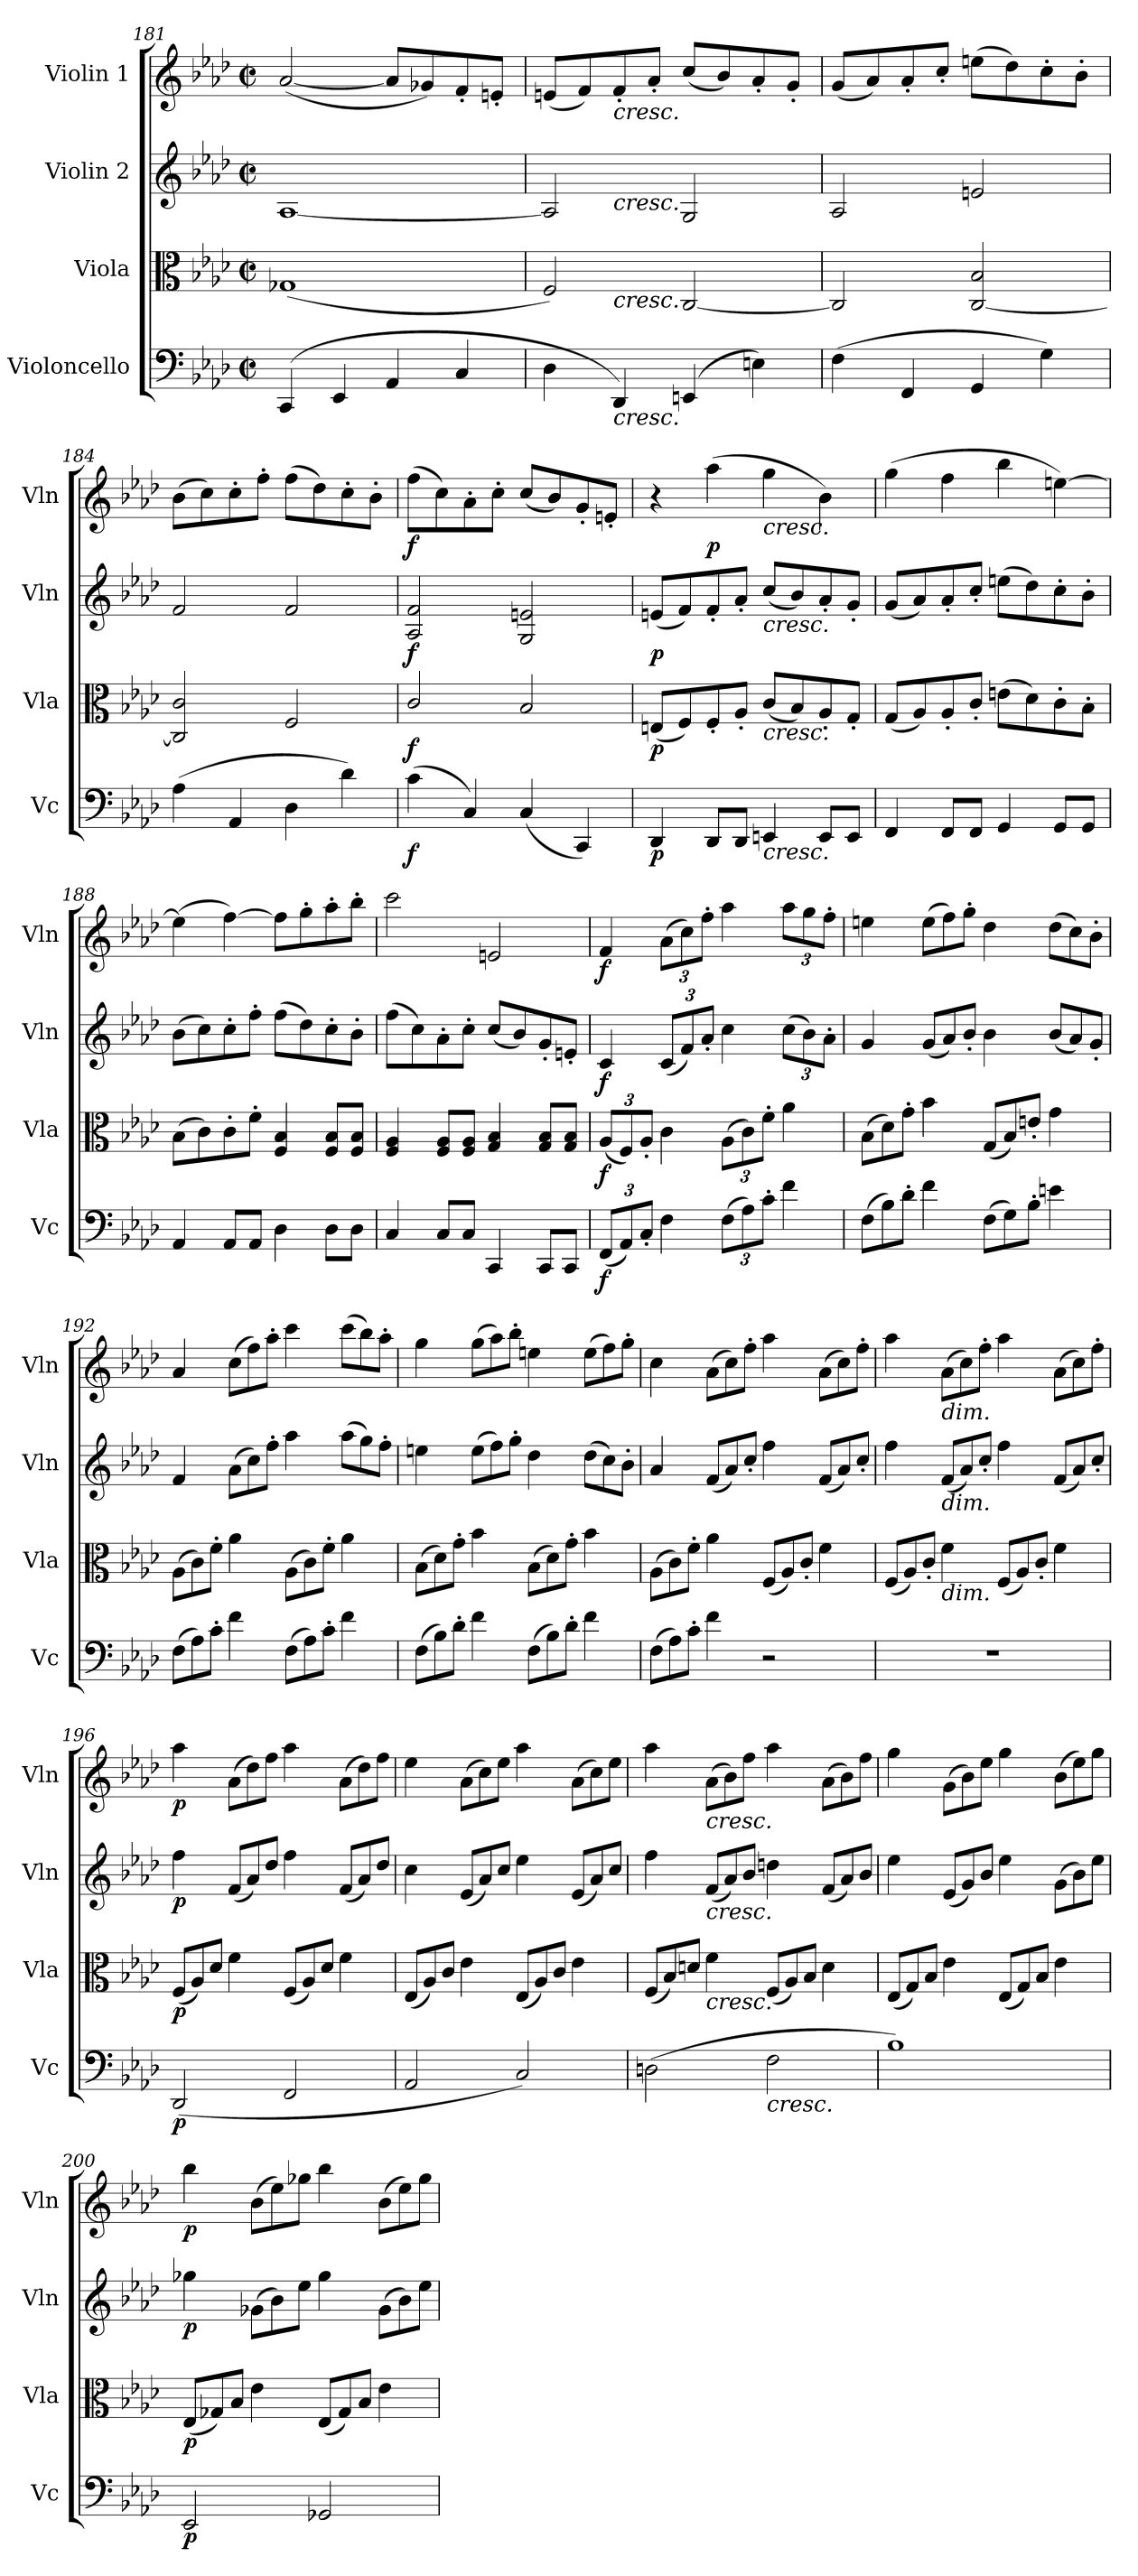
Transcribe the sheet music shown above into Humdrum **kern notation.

**kern	**dynam	**kern	**dynam	**kern	**dynam	**kern	**dynam
*part4	*part4	*part3	*part3	*part2	*part2	*part1	*part1
*staff4	*staff4	*staff3	*staff3	*staff2	*staff2	*staff1	*staff1
*I"Violoncello	*	*I"Viola	*	*I"Violin 2	*	*I"Violin 1	*
*I'Vc	*	*I'Vla	*	*I'Vln	*	*I'Vln	*
*clefF4	*	*clefC3	*	*clefG2	*	*clefG2	*
*k[b-e-a-d-]	*	*k[b-e-a-d-]	*	*k[b-e-a-d-]	*	*k[b-e-a-d-]	*
*M2/2	*	*M2/2	*	*M2/2	*	*M2/2	*
*met(c|)	*	*met(c|)	*	*met(c|)	*	*met(c|)	*
=181	=181	=181	=181	=181	=181	=181	=181
(<4CC/	.	(1G-X	.	[1A-	.	([2a-/	.
4EE-/	.	.	.	.	.	.	.
4AA-/	.	.	.	.	.	8a-/L]	.
.	.	.	.	.	.	8g-X/)	.
4C/	.	.	.	.	.	8f'/	.
.	.	.	.	.	.	8en'/J	.
=182	=182	=182	=182	=182	=182	=182	=182
*	*	*^	*	*^	*	*	*
4D-\	.	2F/)	4ryy	.	2A-/]	4ryy	.	(8en/L	.
.	.	.	.	.	.	.	.	8f/)	.
!	!	!	!	!	!	!	!	!LO:TX:b:i:t=cresc.	!
!	!	!	!	!	!	!LO:TX:b:i:t=cresc.	!	!	!
!	!	!	!LO:TX:b:i:t=cresc.	!	!	!	!	!	!
!LO:TX:b:i:t=cresc.	!	!	!	!	!	!	!	!	!
4DD-/)	.	.	4ryy	.	.	4ryy	.	8f'/	.
.	.	.	.	.	.	.	.	8a-'/J	.
(4EEn/	.	[2C/	2ryy	.	2G/	2ryy	.	(8cc/L	.
.	.	.	.	.	.	.	.	8b-/)	.
4En\)	.	.	.	.	.	.	.	8a-'/	.
.	.	.	.	.	.	.	.	8g'/J	.
*	*	*v	*v	*	*	*	*	*	*
*	*	*	*	*v	*v	*	*	*
=183	=183	=183	=183	=183	=183	=183	=183
(4F\	.	2C/]	.	2A-/	.	(8g/L	.
.	.	.	.	.	.	8a-/)	.
4FF/	.	.	.	.	.	8a-'/	.
.	.	.	.	.	.	8cc'/J	.
4GG/	.	[2C/ 2B-/	.	2en/	.	(8een\L	.
.	.	.	.	.	.	8dd-\)	.
4G\)	.	.	.	.	.	8cc'\	.
.	.	.	.	.	.	8b-'\J	.
=184	=184	=184	=184	=184	=184	=184	=184
(4A-\	.	2C/] 2c/	.	2f/	.	(8b-\L	.
.	.	.	.	.	.	8cc\)	.
4AA-/	.	.	.	.	.	8cc'\	.
.	.	.	.	.	.	8ff'\J	.
4D-\	.	2F/	.	2f/	.	(8ff\L	.
.	.	.	.	.	.	8dd-\)	.
4d-\)	.	.	.	.	.	8cc'\	.
.	.	.	.	.	.	8b-'\J	.
=185	=185	=185	=185	=185	=185	=185	=185
!	!LO:DY:b	!	!LO:DY:b	!	!LO:DY:b	!	!LO:DY:b
(4c\	f	2c/	f	2A-/ 2f/	f	(8ff\L	f
.	.	.	.	.	.	8cc\)	.
4C/)	.	.	.	.	.	8a-'\	.
.	.	.	.	.	.	8cc'\J	.
(4C/	.	2B-/	.	2G/ 2en/	.	(8cc/L	.
.	.	.	.	.	.	8b-/)	.
4CC/)	.	.	.	.	.	8g'/	.
.	.	.	.	.	.	8en'/J	.
!!LO:LB:g=z
=186	=186	=186	=186	=186	=186	=186	=186
!	!LO:DY:b	!	!LO:DY:b	!	!LO:DY:b	!	!
4DD-/	p	(8En/L	p	(8en/L	p	4r	.
.	.	8F/)	.	8f/)	.	.	.
!	!	!	!	!	!	!	!LO:DY:b
8DD-/L	.	8F'/	.	8f'/	.	(4aa-\	p
8DD-/J	.	8A-'/J	.	8a-'/J	.	.	.
!	!	!	!	!	!	!LO:TX:b:i:t=cresc.	!
!	!	!	!	!LO:TX:b:i:t=cresc.	!	!	!
!	!	!LO:TX:b:i:t=cresc.	!	!	!	!	!
!LO:TX:b:i:t=cresc.	!	!	!	!	!	!	!
4EEn/	.	(8c/L	.	(8cc/L	.	4gg\	.
.	.	8B-/)	.	8b-/)	.	.	.
8EE/L	.	8A-'/	.	8a-'/	.	4b-\)	.
8EE/J	.	8G'/J	.	8g'/J	.	.	.
=187	=187	=187	=187	=187	=187	=187	=187
4FF/	.	(8G/L	.	(8g/L	.	(4gg\	.
.	.	8A-/)	.	8a-/)	.	.	.
8FF/L	.	8A-'/	.	8a-'/	.	4ff\	.
8FF/J	.	8c'/J	.	8cc'/J	.	.	.
4GG/	.	(8en\L	.	(8een\L	.	4bb-\	.
.	.	8d-\)	.	8dd-\)	.	.	.
8GG/L	.	8c'\	.	8cc'\	.	[4een\)	.
8GG/J	.	8B-'\J	.	8b-'\J	.	.	.
!!LO:PB:g=z
=188	=188	=188	=188	=188	=188	=188	=188
4AA-/	.	(8B-\L	.	(8b-\L	.	(4een\]	.
.	.	8c\)	.	8cc\)	.	.	.
8AA-/L	.	8c'\	.	8cc'\	.	[4ff\)	.
8AA-/J	.	8f'\J	.	8ff'\J	.	.	.
4D-\	.	4F/ 4B-/	.	(8ff\L	.	8ff\L]	.
.	.	.	.	8dd-\)	.	8gg'\	.
8D-\L	.	8F/ 8B-/L	.	8cc'\	.	8aa-'\	.
8D-\J	.	8F/ 8B-/J	.	8b-'\J	.	8bb-'\J	.
=189	=189	=189	=189	=189	=189	=189	=189
4C/	.	4F/ 4A-/	.	(8ff\L	.	2ccc\	.
.	.	.	.	8cc\)	.	.	.
8C/L	.	8F/ 8A-/L	.	8a-'\	.	.	.
8C/J	.	8F/ 8A-/J	.	8cc'\J	.	.	.
4CC/	.	4G/ 4B-/	.	(8cc/L	.	2en/	.
.	.	.	.	8b-/)	.	.	.
8CC/L	.	8G/ 8B-/L	.	8g'/	.	.	.
8CC/J	.	8G/ 8B-/J	.	8en'/J	.	.	.
=190	=190	=190	=190	=190	=190	=190	=190
!	!LO:DY:b	!	!LO:DY:b	!	!LO:DY:b	!	!LO:DY:b
(12FF/L	f	(12A-/L	f	4c/	f	4f/	f
12AA-/)	.	12F/)	.	.	.	.	.
12C'/J	.	12A-'/J	.	.	.	.	.
*	*	*	*	*	*	*Xbrackettup	*
4F\	.	4c\	.	(12c/L	.	(12a-\L	.
.	.	.	.	12f/)	.	12cc\)	.
.	.	.	.	12a-'/J	.	12ff'\J	.
*Xbrackettup	*	*Xbrackettup	*	*	*	*	*
(12F\L	.	(12A-\L	.	4cc\	.	4aa-\	.
12A-\)	.	12c\)	.	.	.	.	.
12c'\J	.	12f'\J	.	.	.	.	.
*	*	*	*	*Xbrackettup	*	*	*
4f\	.	4a-\	.	(12cc\L	.	12aa-\L	.
.	.	.	.	12b-\)	.	12gg\	.
.	.	.	.	12a-'\J	.	12ff'\J	.
=191	=191	=191	=191	=191	=191	=191	=191
*Xtuplet	*	*Xtuplet	*	*	*	*	*
(12F\L	.	(12B-\L	.	4g/	.	4een\	.
12B-\)	.	12d-\)	.	.	.	.	.
12d-'\J	.	12g'\J	.	.	.	.	.
*	*	*	*	*Xtuplet	*	*Xtuplet	*
4f\	.	4b-\	.	(12g/L	.	(12ee\L	.
.	.	.	.	12a-/)	.	12ff\)	.
.	.	.	.	12b-'/J	.	12gg'\J	.
(12F\L	.	(12G/L	.	4b-\	.	4dd-\	.
12G\)	.	12B-/)	.	.	.	.	.
12B-'\J	.	12en'/J	.	.	.	.	.
4en\	.	4g\	.	(12b-/L	.	(12dd-\L	.
.	.	.	.	12a-/)	.	12cc\)	.
.	.	.	.	12g'/J	.	12b-'\J	.
!!LO:LB:g=z
=192	=192	=192	=192	=192	=192	=192	=192
(12F\L	.	(12A-\L	.	4f/	.	4a-/	.
12A-\)	.	12c\)	.	.	.	.	.
12c'\J	.	12f'\J	.	.	.	.	.
4f\	.	4a-\	.	(12a-\L	.	(12cc\L	.
.	.	.	.	12cc\)	.	12ff\)	.
.	.	.	.	12ff'\J	.	12aa-'\J	.
(12F\L	.	(12A-\L	.	4aa-\	.	4ccc\	.
12A-\)	.	12c\)	.	.	.	.	.
12c'\J	.	12f'\J	.	.	.	.	.
4f\	.	4a-\	.	(12aa-\L	.	(12ccc\L	.
.	.	.	.	12gg\)	.	12bb-\)	.
.	.	.	.	12ff'\J	.	12aa-'\J	.
=193	=193	=193	=193	=193	=193	=193	=193
(12F\L	.	(12B-\L	.	4een\	.	4gg\	.
12B-\)	.	12d-\)	.	.	.	.	.
12d-'\J	.	12g'\J	.	.	.	.	.
4f\	.	4b-\	.	(12ee\L	.	(12gg\L	.
.	.	.	.	12ff\)	.	12aa-\)	.
.	.	.	.	12gg'\J	.	12bb-'\J	.
(12F\L	.	(12B-\L	.	4dd-\	.	4een\	.
12B-\)	.	12d-\)	.	.	.	.	.
12d-'\J	.	12g'\J	.	.	.	.	.
4f\	.	4b-\	.	(12dd-\L	.	(12ee\L	.
.	.	.	.	12cc\)	.	12ff\)	.
.	.	.	.	12b-'\J	.	12gg'\J	.
!!LO:LB:g=z
=194	=194	=194	=194	=194	=194	=194	=194
(12F\L	.	(12A-\L	.	4a-/	.	4cc\	.
12A-\)	.	12c\)	.	.	.	.	.
12c'\J	.	12f'\J	.	.	.	.	.
4f\	.	4a-\	.	(12f/L	.	(12a-\L	.
.	.	.	.	12a-/)	.	12cc\)	.
.	.	.	.	12cc'/J	.	12ff'\J	.
2r	.	(12F/L	.	4ff\	.	4aa-\	.
.	.	12A-/)	.	.	.	.	.
.	.	12c'/J	.	.	.	.	.
.	.	4f\	.	(12f/L	.	(12a-\L	.
.	.	.	.	12a-/)	.	12cc\)	.
.	.	.	.	12cc'/J	.	12ff'\J	.
=195	=195	=195	=195	=195	=195	=195	=195
1r	.	(12F/L	.	4ff\	.	4aa-\	.
.	.	12A-/)	.	.	.	.	.
.	.	12c'/J	.	.	.	.	.
!	!	!	!	!	!	!LO:TX:b:i:t=dim.	!
!	!	!	!	!LO:TX:b:i:t=dim.	!	!	!
!	!	!LO:TX:b:i:t=dim.	!	!	!	!	!
.	.	4f\	.	(12f/L	.	(12a-\L	.
.	.	.	.	12a-/)	.	12cc\)	.
.	.	.	.	12cc'/J	.	12ff'\J	.
.	.	(12F/L	.	4ff\	.	4aa-\	.
.	.	12A-/)	.	.	.	.	.
.	.	12c'/J	.	.	.	.	.
.	.	4f\	.	(12f/L	.	(12a-\L	.
.	.	.	.	12a-/)	.	12cc\)	.
.	.	.	.	12cc'/J	.	12ff'\J	.
=196	=196	=196	=196	=196	=196	=196	=196
!	!LO:DY:b	!	!LO:DY:b	!	!LO:DY:b	!	!LO:DY:b
(2DD-/	p	(12F/L	p	4ff\	p	4aa-\	p
.	.	12A-/)	.	.	.	.	.
.	.	12d-/J	.	.	.	.	.
.	.	4f\	.	(12f/L	.	(12a-\L	.
.	.	.	.	12a-/)	.	12dd-\)	.
.	.	.	.	12dd-/J	.	12ff\J	.
2FF/	.	(12F/L	.	4ff\	.	4aa-\	.
.	.	12A-/)	.	.	.	.	.
.	.	12d-/J	.	.	.	.	.
.	.	4f\	.	(12f/L	.	(12a-\L	.
.	.	.	.	12a-/)	.	12dd-\)	.
.	.	.	.	12dd-/J	.	12ff\J	.
!!LO:LB:g=z
=197	=197	=197	=197	=197	=197	=197	=197
2AA-/	.	(12E-/L	.	4cc\	.	4ee-\	.
.	.	12A-/)	.	.	.	.	.
.	.	12c/J	.	.	.	.	.
.	.	4e-\	.	(12e-/L	.	(12a-\L	.
.	.	.	.	12a-/)	.	12cc\)	.
.	.	.	.	12cc/J	.	12ee-\J	.
2C/)	.	(12E-/L	.	4ee-\	.	4aa-\	.
.	.	12A-/)	.	.	.	.	.
.	.	12c/J	.	.	.	.	.
.	.	4e-\	.	(12e-/L	.	(12a-\L	.
.	.	.	.	12a-/)	.	12cc\)	.
.	.	.	.	12cc/J	.	12ee-\J	.
=198	=198	=198	=198	=198	=198	=198	=198
(2Dn\	.	(12F/L	.	4ff\	.	4aa-\	.
.	.	12B-/)	.	.	.	.	.
.	.	12dn/J	.	.	.	.	.
!	!	!	!	!	!	!LO:TX:b:i:t=cresc.	!
!	!	!	!	!LO:TX:b:i:t=cresc.	!	!	!
!	!	!LO:TX:b:i:t=cresc.	!	!	!	!	!
.	.	4f\	.	(12f/L	.	(12a-\L	.
.	.	.	.	12a-/)	.	12b-\)	.
.	.	.	.	12b-/J	.	12ff\J	.
!LO:TX:b:i:t=cresc.	!	!	!	!	!	!	!
2F\	.	(12F/L	.	4ddn\	.	4aa-\	.
.	.	12A-/)	.	.	.	.	.
.	.	12B-/J	.	.	.	.	.
.	.	4d\	.	(12f/L	.	(12a-\L	.
.	.	.	.	12a-/)	.	12b-\)	.
.	.	.	.	12b-/J	.	12ff\J	.
=199	=199	=199	=199	=199	=199	=199	=199
1B-)	.	(12E-/L	.	4ee-\	.	4gg\	.
.	.	12G/)	.	.	.	.	.
.	.	12B-/J	.	.	.	.	.
.	.	4e-\	.	(12e-/L	.	(12g\L	.
.	.	.	.	12g/)	.	12b-\)	.
.	.	.	.	12b-/J	.	12ee-\J	.
.	.	(12E-/L	.	4ee-\	.	4gg\	.
.	.	12G/)	.	.	.	.	.
.	.	12B-/J	.	.	.	.	.
.	.	4e-\	.	(12g\L	.	(12b-\L	.
.	.	.	.	12b-\)	.	12ee-\)	.
.	.	.	.	12ee-\J	.	12gg\J	.
!!LO:LB:g=z
=200	=200	=200	=200	=200	=200	=200	=200
!	!LO:DY:b	!	!LO:DY:b	!	!LO:DY:b	!	!LO:DY:b
2EE-/	p	(12E-/L	p	4gg-X\	p	4bb-\	p
.	.	12G-X/)	.	.	.	.	.
.	.	12B-/J	.	.	.	.	.
.	.	4e-\	.	(12g-X\L	.	(12b-\L	.
.	.	.	.	12b-\)	.	12ee-\)	.
.	.	.	.	12ee-\J	.	12gg-X\J	.
2GG-X/	.	(12E-/L	.	4gg-\	.	4bb-\	.
.	.	12G-/)	.	.	.	.	.
.	.	12B-/J	.	.	.	.	.
.	.	4e-\	.	(12g-\L	.	(12b-\L	.
.	.	.	.	12b-\)	.	12ee-\)	.
.	.	.	.	12ee-\J	.	12gg-\J	.
=	=	=	=	=	=	=	=
*-	*-	*-	*-	*-	*-	*-	*-
